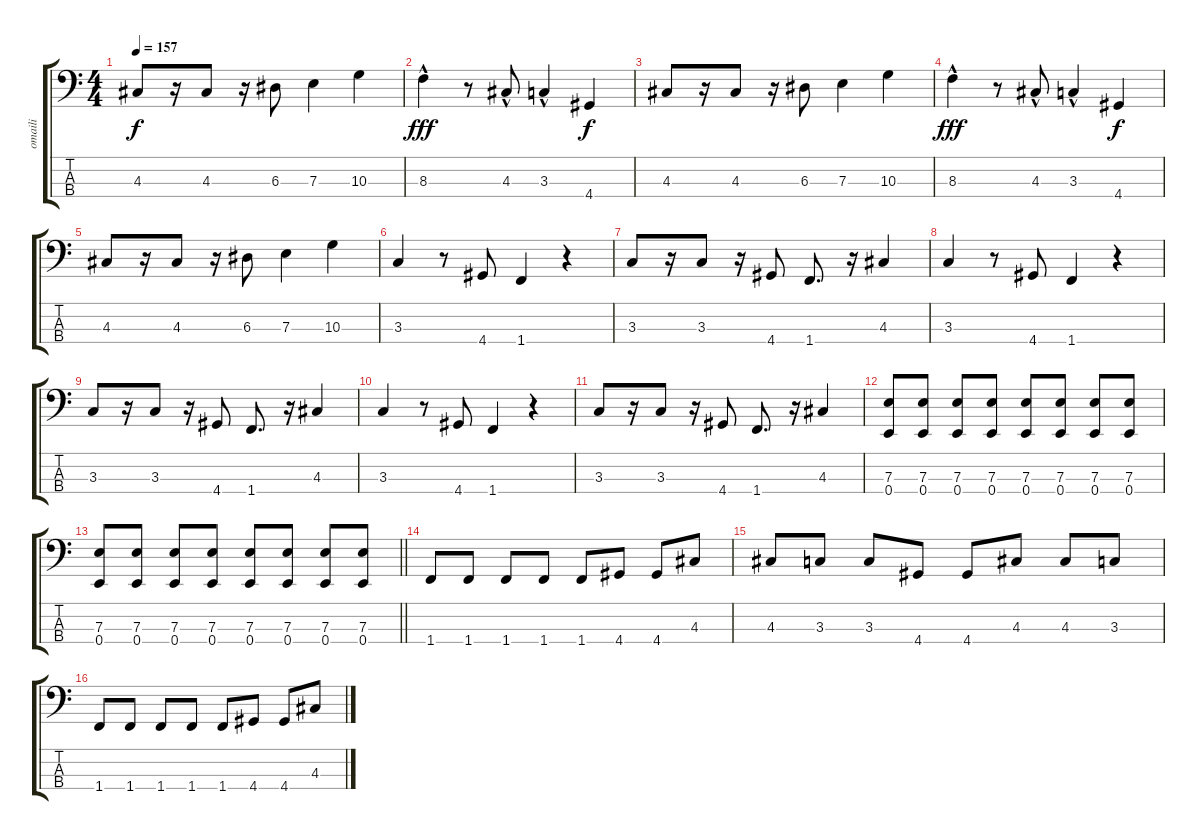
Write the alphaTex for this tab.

\track ("omaili" "omaili") {instrument electricbasspick}
\staff {score tabs}
\tuning (G2 D2 A1 E1) {hide}
\ts (4 4)
\tempo 157
\clef f4
\ks c
4.3.8{dy f} r.16 4.3.8 r.16 6.3.8 7.3.4 10.3.4 |
8.3{hac}.4{dy fff} r.8 4.3{hac}.8 3.3{hac}.4 4.4.4{dy f} |
4.3.8 r.16 4.3.8 r.16 6.3.8 7.3.4 10.3.4 |
8.3{hac}.4{dy fff} r.8 4.3{hac}.8 3.3{hac}.4 4.4.4{dy f} |
4.3.8 r.16 4.3.8 r.16 6.3.8 7.3.4 10.3.4 |
3.3.4 r.8 4.4.8 1.4.4 r.4 |
3.3.8 r.16 3.3.8 r.16 4.4.8 1.4.8{d} r.16 4.3.4 |
3.3.4 r.8 4.4.8 1.4.4 r.4 |
3.3.8 r.16 3.3.8 r.16 4.4.8 1.4.8{d} r.16 4.3.4 |
3.3.4 r.8 4.4.8 1.4.4 r.4 |
3.3.8 r.16 3.3.8 r.16 4.4.8 1.4.8{d} r.16 4.3.4 |
(7.3 0.4).8 (7.3 0.4).8 (7.3 0.4).8 (7.3 0.4).8 (7.3 0.4).8 (7.3 0.4).8 (7.3 0.4).8 (7.3 0.4).8 |
\barLineRight lightlight
(7.3 0.4).8 (7.3 0.4).8 (7.3 0.4).8 (7.3 0.4).8 (7.3 0.4).8 (7.3 0.4).8 (7.3 0.4).8 (7.3 0.4).8 |
1.4.8 1.4.8 1.4.8 1.4.8 1.4.8 4.4.8 4.4.8 4.3.8 |
4.3.8 3.3.8 3.3.8 4.4.8 4.4.8 4.3.8 4.3.8 3.3.8 |
1.4.8 1.4.8 1.4.8 1.4.8 1.4.8 4.4.8 4.4.8 4.3.8
